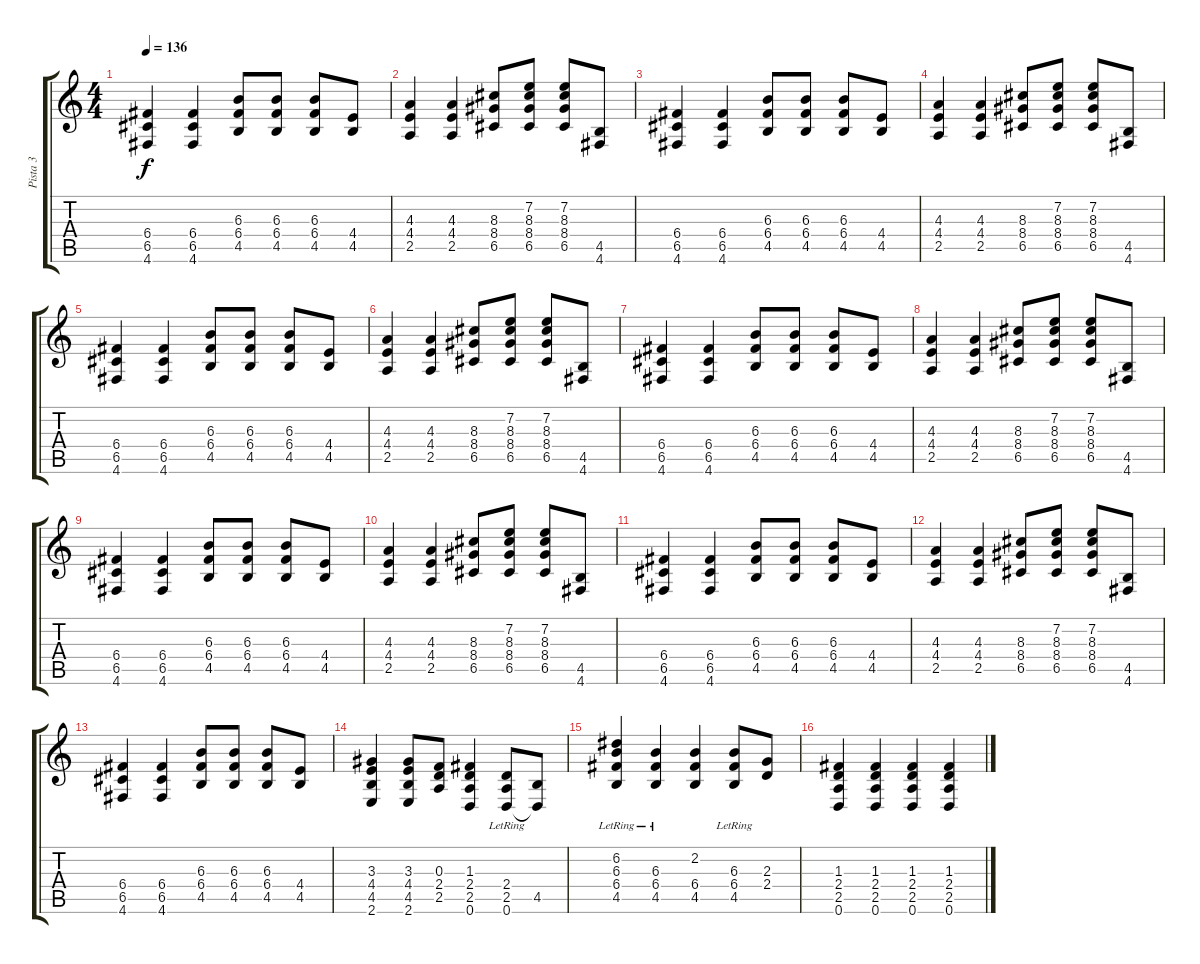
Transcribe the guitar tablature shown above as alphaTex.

\track ("Pista 3" "Pista 3") {instrument distortionguitar}
\staff {score tabs}
\tuning (D4 A3 F3 C3 G2 D2) {hide}
\ts (4 4)
\tempo 136
\clef g2
\ks c
(6.4 6.5 4.6).4{dy f} (6.4 6.5 4.6).4 (6.3 6.4 4.5).8 (6.3 6.4 4.5).8 (6.3 6.4 4.5).8 (4.4 4.5).8 |
(4.3 4.4 2.5).4 (4.3 4.4 2.5).4 (8.3 8.4 6.5).8 (7.2 8.3 8.4 6.5).8 (7.2 8.3 8.4 6.5).8 (4.5 4.6).8 |
(6.4 6.5 4.6).4 (6.4 6.5 4.6).4 (6.3 6.4 4.5).8 (6.3 6.4 4.5).8 (6.3 6.4 4.5).8 (4.4 4.5).8 |
(4.3 4.4 2.5).4 (4.3 4.4 2.5).4 (8.3 8.4 6.5).8 (7.2 8.3 8.4 6.5).8 (7.2 8.3 8.4 6.5).8 (4.5 4.6).8 |
(6.4 6.5 4.6).4 (6.4 6.5 4.6).4 (6.3 6.4 4.5).8 (6.3 6.4 4.5).8 (6.3 6.4 4.5).8 (4.4 4.5).8 |
(4.3 4.4 2.5).4 (4.3 4.4 2.5).4 (8.3 8.4 6.5).8 (7.2 8.3 8.4 6.5).8 (7.2 8.3 8.4 6.5).8 (4.5 4.6).8 |
(6.4 6.5 4.6).4 (6.4 6.5 4.6).4 (6.3 6.4 4.5).8 (6.3 6.4 4.5).8 (6.3 6.4 4.5).8 (4.4 4.5).8 |
(4.3 4.4 2.5).4 (4.3 4.4 2.5).4 (8.3 8.4 6.5).8 (7.2 8.3 8.4 6.5).8 (7.2 8.3 8.4 6.5).8 (4.5 4.6).8 |
(6.4 6.5 4.6).4 (6.4 6.5 4.6).4 (6.3 6.4 4.5).8 (6.3 6.4 4.5).8 (6.3 6.4 4.5).8 (4.4 4.5).8 |
(4.3 4.4 2.5).4 (4.3 4.4 2.5).4 (8.3 8.4 6.5).8 (7.2 8.3 8.4 6.5).8 (7.2 8.3 8.4 6.5).8 (4.5 4.6).8 |
(6.4 6.5 4.6).4 (6.4 6.5 4.6).4 (6.3 6.4 4.5).8 (6.3 6.4 4.5).8 (6.3 6.4 4.5).8 (4.4 4.5).8 |
(4.3 4.4 2.5).4 (4.3 4.4 2.5).4 (8.3 8.4 6.5).8 (7.2 8.3 8.4 6.5).8 (7.2 8.3 8.4 6.5).8 (4.5 4.6).8 |
(6.4 6.5 4.6).4 (6.4 6.5 4.6).4 (6.3 6.4 4.5).8 (6.3 6.4 4.5).8 (6.3 6.4 4.5).8 (4.4 4.5).8 |
(3.3 4.4 4.5 2.6).4 (3.3 4.4 4.5 2.6).8 (0.3 2.4 2.5).8 (1.3 2.4 2.5 0.6).4 (2.4{lr} 2.5 0.6).8 (4.5 0.6{t}).8 |
(6.2{lr} 6.3 6.4 4.5).4 (6.3{lr} 6.4 4.5).4 (2.2 6.4 4.5).4 (6.3 6.4 4.5{lr}).8 (2.3 2.4).8 |
(1.3 2.4 2.5 0.6).4 (1.3 2.4 2.5 0.6).4 (1.3 2.4 2.5 0.6).4 (1.3 2.4 2.5 0.6).4
